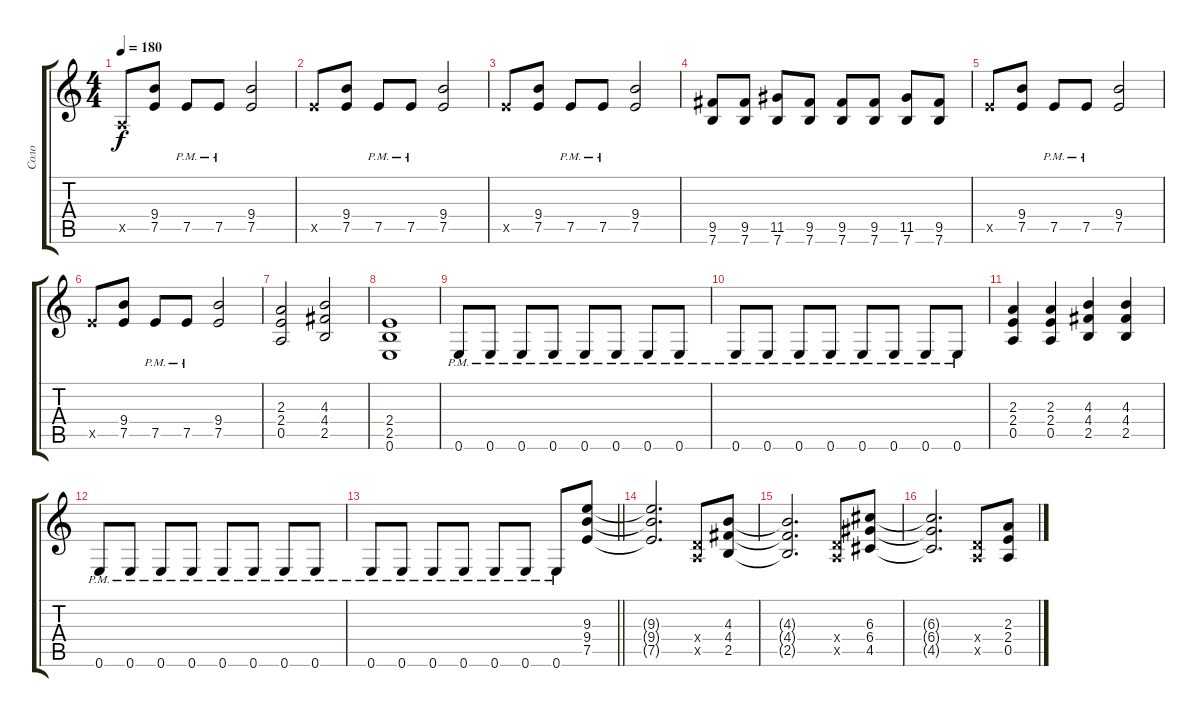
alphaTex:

\track ("Соло" "Соло") {instrument acousticguitarsteel}
\staff {score tabs}
\tuning (E4 B3 G3 D3 A2 E2) {hide}
\ts (4 4)
\tempo 180
\clef g2
\ks c
0.5{x}.8{dy f} (9.4 7.5).8 7.5{pm}.8 7.5{pm}.8 (9.4 7.5).2 |
7.5{x}.8 (9.4 7.5).8 7.5{pm}.8 7.5{pm}.8 (9.4 7.5).2 |
7.5{x}.8 (9.4 7.5).8 7.5{pm}.8 7.5{pm}.8 (9.4 7.5).2 |
(9.5 7.6).8 (9.5 7.6).8 (11.5 7.6).8 (9.5 7.6).8 (9.5 7.6).8 (9.5 7.6).8 (11.5 7.6).8 (9.5 7.6).8 |
7.5{x}.8 (9.4 7.5).8 7.5{pm}.8 7.5{pm}.8 (9.4 7.5).2 |
7.5{x}.8 (9.4 7.5).8 7.5{pm}.8 7.5{pm}.8 (9.4 7.5).2 |
(2.3 2.4 0.5).2 (4.3 4.4 2.5).2 |
(2.4 2.5 0.6).1 |
0.6{pm}.8 0.6{pm}.8 0.6{pm}.8 0.6{pm}.8 0.6{pm}.8 0.6{pm}.8 0.6{pm}.8 0.6{pm}.8 |
0.6{pm}.8 0.6{pm}.8 0.6{pm}.8 0.6{pm}.8 0.6{pm}.8 0.6{pm}.8 0.6{pm}.8 0.6{pm}.8 |
(2.3 2.4 0.5).4 (2.3 2.4 0.5).4 (4.3 4.4 2.5).4 (4.3 4.4 2.5).4 |
0.6{pm}.8 0.6{pm}.8 0.6{pm}.8 0.6{pm}.8 0.6{pm}.8 0.6{pm}.8 0.6{pm}.8 0.6{pm}.8 |
\barLineRight lightlight
0.6{pm}.8 0.6{pm}.8 0.6{pm}.8 0.6{pm}.8 0.6{pm}.8 0.6{pm}.8 0.6{pm}.8 (9.3 9.4 7.5).8 |
(9.3{t} 9.4{t} 7.5{t}).2{d} (0.4{x} 0.5{x}).8 (4.3 4.4 2.5).8 |
(4.3{t} 4.4{t} 2.5{t}).2{d} (0.4{x} 0.5{x}).8 (6.3 6.4 4.5).8 |
(6.3{t} 6.4{t} 4.5{t}).2{d} (0.4{x} 0.5{x}).8 (2.3 2.4 0.5).8
